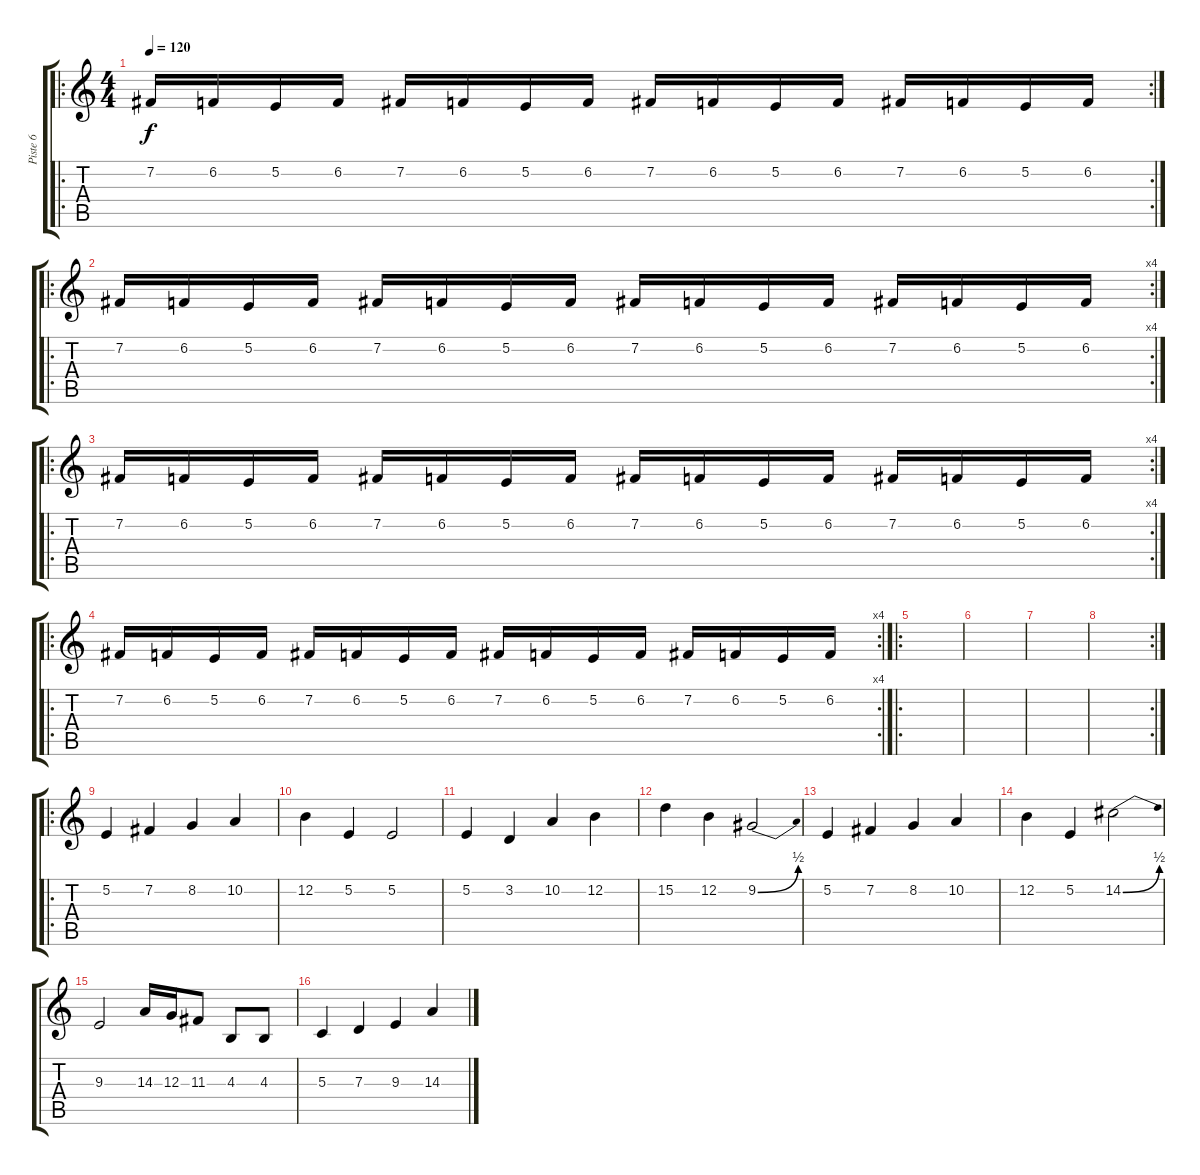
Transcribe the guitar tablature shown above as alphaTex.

\track ("Piste 6" "Piste 6") {instrument brightacousticpiano}
\staff {score tabs}
\tuning (E4 B3 G3 D3 A2 E2) {hide}
\ro
\rc 2
\ts (4 4)
\tempo 120
\clef g2
\ks c
7.2.16{dy f instrument brightacousticpiano} 6.2.16 5.2.16 6.2.16 7.2.16 6.2.16 5.2.16 6.2.16 7.2.16 6.2.16 5.2.16 6.2.16 7.2.16 6.2.16 5.2.16 6.2.16 |
\ro
\rc 4
7.2.16 6.2.16 5.2.16 6.2.16 7.2.16 6.2.16 5.2.16 6.2.16 7.2.16 6.2.16 5.2.16 6.2.16 7.2.16 6.2.16 5.2.16 6.2.16 |
\ro
\rc 4
7.2.16 6.2.16 5.2.16 6.2.16 7.2.16 6.2.16 5.2.16 6.2.16 7.2.16 6.2.16 5.2.16 6.2.16 7.2.16 6.2.16 5.2.16 6.2.16 |
\ro
\rc 4
7.2.16 6.2.16 5.2.16 6.2.16 7.2.16 6.2.16 5.2.16 6.2.16 7.2.16 6.2.16 5.2.16 6.2.16 7.2.16 6.2.16 5.2.16 6.2.16 |
\ro
|
|
|
\rc 2
|
\ro
5.2.4 7.2.4 8.2.4 10.2.4 |
12.2.4 5.2.4 5.2.2 |
5.2.4 3.2.4 10.2.4 12.2.4 |
15.2.4 12.2.4 9.2{be (bend 0 0 60 2)}.2 |
5.2.4 7.2.4 8.2.4 10.2.4 |
12.2.4 5.2.4 14.2{be (bend 0 0 60 2)}.2 |
9.3.2 14.3.16 12.3.16 11.3.8 4.3.8 4.3.8 |
5.3.4 7.3.4 9.3.4 14.3.4
